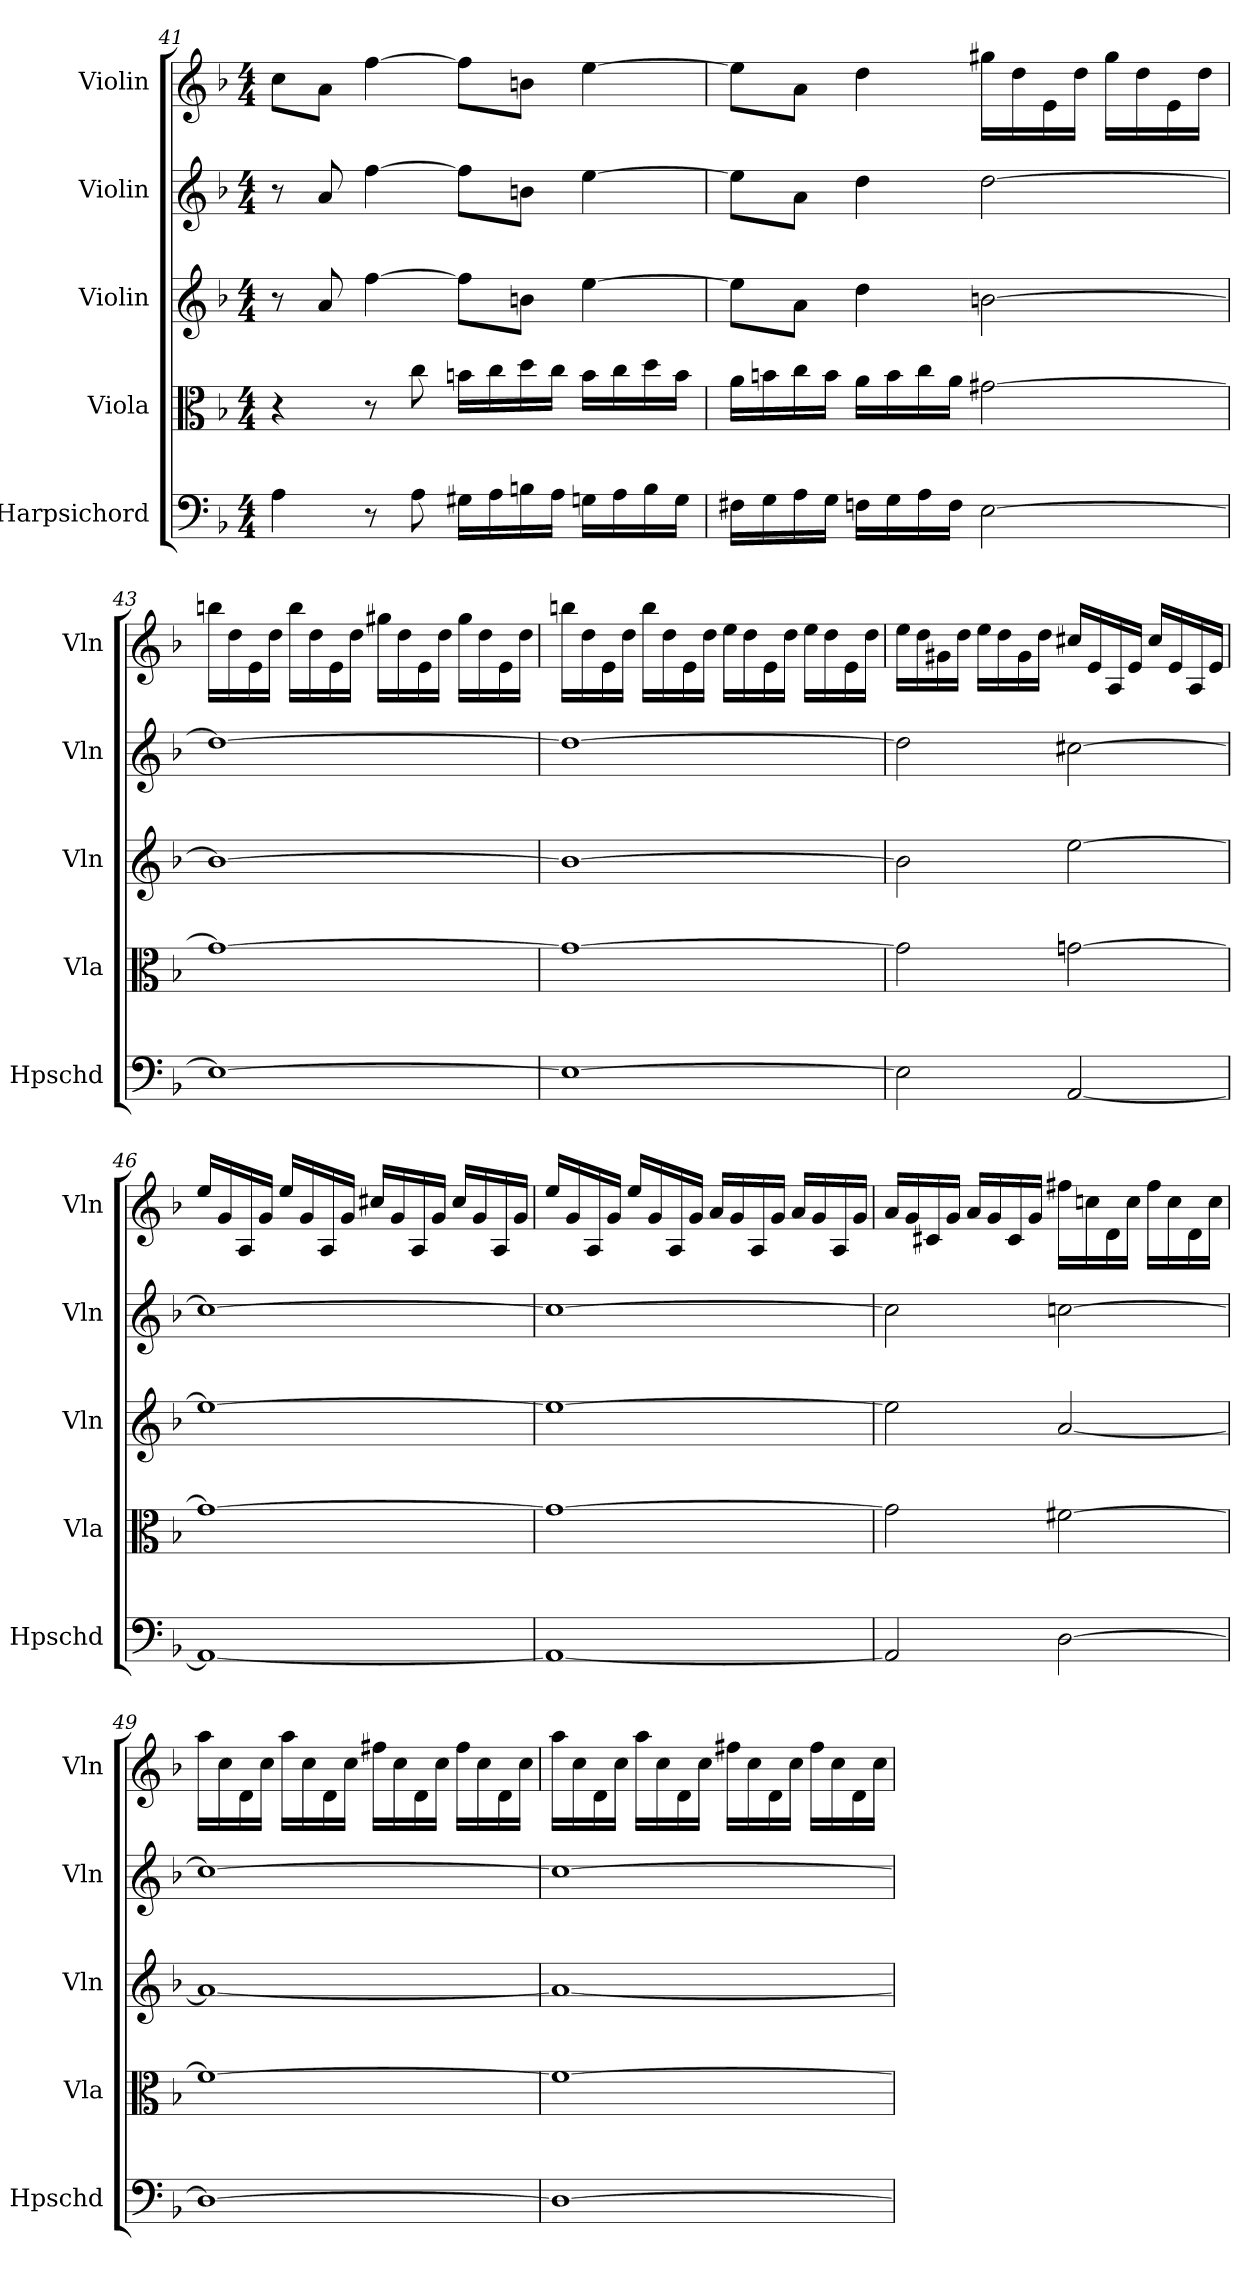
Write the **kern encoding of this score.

**kern	**kern	**kern	**kern	**kern
*part5	*part4	*part3	*part2	*part1
*staff5	*staff4	*staff3	*staff2	*staff1
*I"Harpsichord	*I"Viola	*I"Violin	*I"Violin	*I"Violin
*I'Hpschd	*I'Vla	*I'Vln	*I'Vln	*I'Vln
*clefF4	*clefC3	*clefG2	*clefG2	*clefG2
*k[b-]	*k[b-]	*k[b-]	*k[b-]	*k[b-]
*d:	*d:	*d:	*d:	*d:
*M4/4	*M4/4	*M4/4	*M4/4	*M4/4
=41	=41	=41	=41	=41
4A\	4r	8r	8r	8cc\L
.	.	8a/	8a/	8a\J
8r	8r	[4ff\	[4ff\	[4ff\
8A\	8cc\	.	.	.
16G#X\LL	16bn\LL	8ff\L]	8ff\L]	8ff\L]
16A\	16cc\	.	.	.
16Bn\	16dd\	8bn\J	8bn\J	8bn\J
16A\JJ	16cc\JJ	.	.	.
16Gn\LL	16b\LL	[4ee\	[4ee\	[4ee\
16A\	16cc\	.	.	.
16B\	16dd\	.	.	.
16G\JJ	16b\JJ	.	.	.
=42	=42	=42	=42	=42
16F#X\LL	16a\LL	8ee\L]	8ee\L]	8ee\L]
16G\	16bn\	.	.	.
16A\	16cc\	8a\J	8a\J	8a\J
16G\JJ	16b\JJ	.	.	.
16Fn\LL	16a\LL	4dd\	4dd\	4dd\
16G\	16b\	.	.	.
16A\	16cc\	.	.	.
16F\JJ	16a\JJ	.	.	.
[2E\	[2g#X\	[2bn\	[2dd\	16gg#X\LL
.	.	.	.	16dd\
.	.	.	.	16e\
.	.	.	.	16dd\JJ
.	.	.	.	16gg#\LL
.	.	.	.	16dd\
.	.	.	.	16e\
.	.	.	.	16dd\JJ
=43	=43	=43	=43	=43
1E\_	1g#\_	1b\_	1dd\_	16bbn\LL
.	.	.	.	16dd\
.	.	.	.	16e\
.	.	.	.	16dd\JJ
.	.	.	.	16bb\LL
.	.	.	.	16dd\
.	.	.	.	16e\
.	.	.	.	16dd\JJ
.	.	.	.	16gg#X\LL
.	.	.	.	16dd\
.	.	.	.	16e\
.	.	.	.	16dd\JJ
.	.	.	.	16gg#\LL
.	.	.	.	16dd\
.	.	.	.	16e\
.	.	.	.	16dd\JJ
=44	=44	=44	=44	=44
1E\_	1g#\_	1b\_	1dd\_	16bbn\LL
.	.	.	.	16dd\
.	.	.	.	16e\
.	.	.	.	16dd\JJ
.	.	.	.	16bb\LL
.	.	.	.	16dd\
.	.	.	.	16e\
.	.	.	.	16dd\JJ
.	.	.	.	16ee\LL
.	.	.	.	16dd\
.	.	.	.	16e\
.	.	.	.	16dd\JJ
.	.	.	.	16ee\LL
.	.	.	.	16dd\
.	.	.	.	16e\
.	.	.	.	16dd\JJ
=45	=45	=45	=45	=45
2E\]	2g#\]	2b\]	2dd\]	16ee\LL
.	.	.	.	16dd\
.	.	.	.	16g#X\
.	.	.	.	16dd\JJ
.	.	.	.	16ee\LL
.	.	.	.	16dd\
.	.	.	.	16g#\
.	.	.	.	16dd\JJ
[2AA/	[2gn\	[2ee\	[2cc#X\	16cc#X/LL
.	.	.	.	16e/
.	.	.	.	16A/
.	.	.	.	16e/JJ
.	.	.	.	16cc#/LL
.	.	.	.	16e/
.	.	.	.	16A/
.	.	.	.	16e/JJ
=46	=46	=46	=46	=46
1AA/_	1g\_	1ee\_	1cc#\_	16ee/LL
.	.	.	.	16g/
.	.	.	.	16A/
.	.	.	.	16g/JJ
.	.	.	.	16ee/LL
.	.	.	.	16g/
.	.	.	.	16A/
.	.	.	.	16g/JJ
.	.	.	.	16cc#X/LL
.	.	.	.	16g/
.	.	.	.	16A/
.	.	.	.	16g/JJ
.	.	.	.	16cc#/LL
.	.	.	.	16g/
.	.	.	.	16A/
.	.	.	.	16g/JJ
=47	=47	=47	=47	=47
1AA/_	1g\_	1ee\_	1cc#\_	16ee/LL
.	.	.	.	16g/
.	.	.	.	16A/
.	.	.	.	16g/JJ
.	.	.	.	16ee/LL
.	.	.	.	16g/
.	.	.	.	16A/
.	.	.	.	16g/JJ
.	.	.	.	16a/LL
.	.	.	.	16g/
.	.	.	.	16A/
.	.	.	.	16g/JJ
.	.	.	.	16a/LL
.	.	.	.	16g/
.	.	.	.	16A/
.	.	.	.	16g/JJ
=48	=48	=48	=48	=48
2AA/]	2g\]	2ee\]	2cc#\]	16a/LL
.	.	.	.	16g/
.	.	.	.	16c#X/
.	.	.	.	16g/JJ
.	.	.	.	16a/LL
.	.	.	.	16g/
.	.	.	.	16c#/
.	.	.	.	16g/JJ
[2D\	[2f#X\	[2a/	[2ccn\	16ff#X\LL
.	.	.	.	16ccn\
.	.	.	.	16d\
.	.	.	.	16cc\JJ
.	.	.	.	16ff#\LL
.	.	.	.	16cc\
.	.	.	.	16d\
.	.	.	.	16cc\JJ
=49	=49	=49	=49	=49
1D\_	1f#\_	1a/_	1cc\_	16aa\LL
.	.	.	.	16cc\
.	.	.	.	16d\
.	.	.	.	16cc\JJ
.	.	.	.	16aa\LL
.	.	.	.	16cc\
.	.	.	.	16d\
.	.	.	.	16cc\JJ
.	.	.	.	16ff#X\LL
.	.	.	.	16cc\
.	.	.	.	16d\
.	.	.	.	16cc\JJ
.	.	.	.	16ff#\LL
.	.	.	.	16cc\
.	.	.	.	16d\
.	.	.	.	16cc\JJ
=50	=50	=50	=50	=50
1D\_	1f#\_	1a/_	1cc\_	16aa\LL
.	.	.	.	16cc\
.	.	.	.	16d\
.	.	.	.	16cc\JJ
.	.	.	.	16aa\LL
.	.	.	.	16cc\
.	.	.	.	16d\
.	.	.	.	16cc\JJ
.	.	.	.	16ff#X\LL
.	.	.	.	16cc\
.	.	.	.	16d\
.	.	.	.	16cc\JJ
.	.	.	.	16ff#\LL
.	.	.	.	16cc\
.	.	.	.	16d\
.	.	.	.	16cc\JJ
=	=	=	=	=
*-	*-	*-	*-	*-
